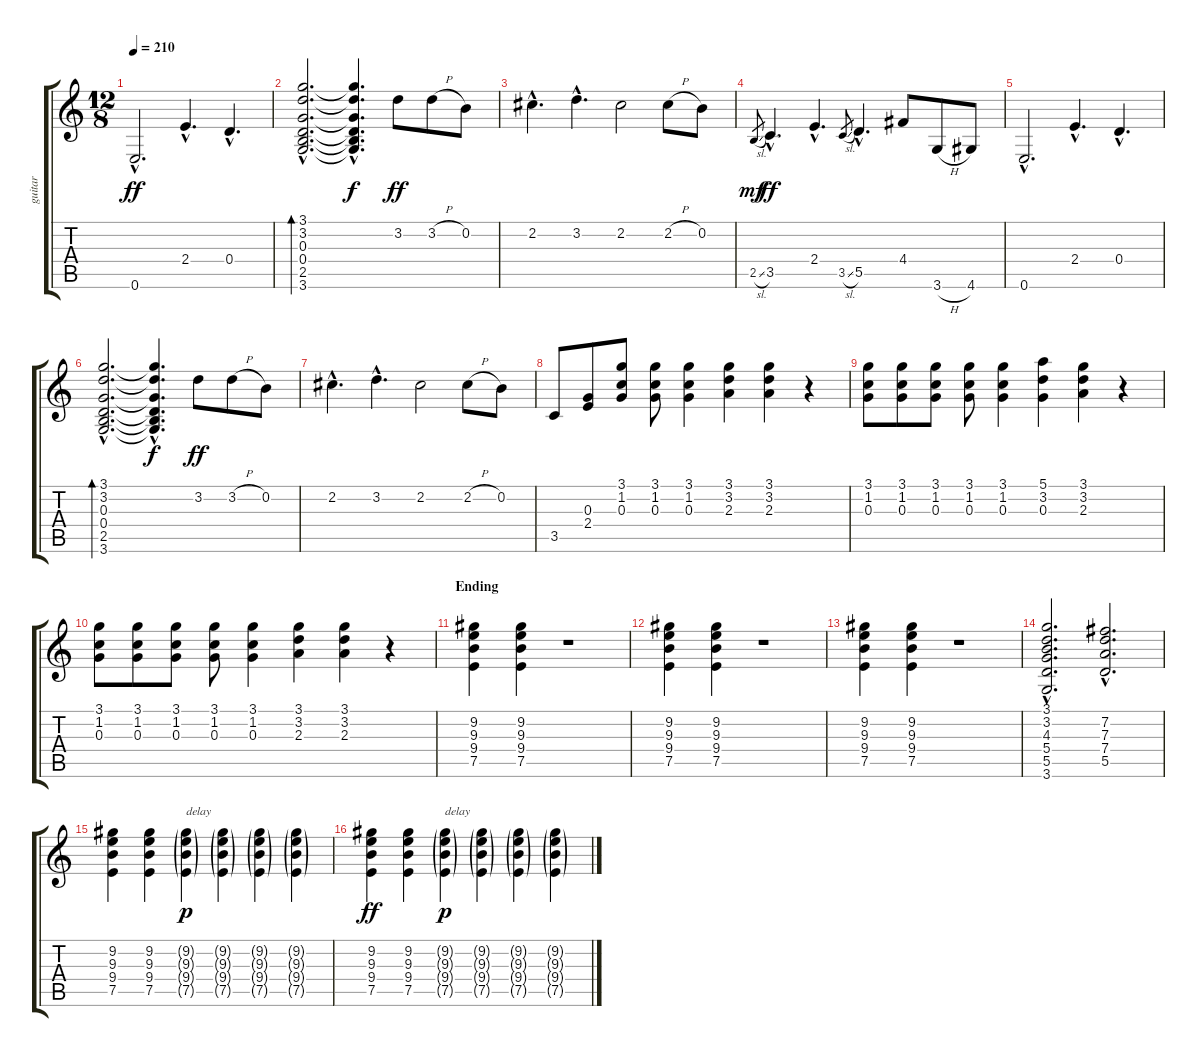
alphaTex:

\track ("guitar" "guitar") {instrument overdrivenguitar}
\staff {score tabs}
\tuning (E4 B3 G3 D3 A2 E2) {hide}
\ts (12 8)
\tempo 210
\clef g2
\ks c
0.6{hac}.2{d dy ff} 2.4{hac}.4{d} 0.4{hac}.4{d} |
(3.1{hac} 3.2{hac} 0.3{hac} 0.4{hac} 2.5{hac} 3.6{hac}).2{d bd 240} (3.1{hac t} 3.2{hac t} 0.3{hac t} 0.4{hac t} 2.5{hac t} 3.6{hac t}).4{d dy f} 3.2.8{dy ff} 3.2{h}.8 0.2.8 |
2.2{hac}.4{d} 3.2{hac}.4{d} 2.2.2 2.2{h}.8 0.2.8 |
2.5{sl}.8{gr dy mf} 3.5{hac}.4{d dy ff} 2.4{hac}.4{d} 3.5{sl}.8{gr} 5.5{hac}.4{d} 4.4.8 3.6{h}.8 4.6.8 |
0.6{hac}.2{d} 2.4{hac}.4{d} 0.4{hac}.4{d} |
(3.1{hac} 3.2{hac} 0.3{hac} 0.4{hac} 2.5{hac} 3.6{hac}).2{d bd 240} (3.1{hac t} 3.2{hac t} 0.3{hac t} 0.4{hac t} 2.5{hac t} 3.6{hac t}).4{d dy f} 3.2.8{dy ff} 3.2{h}.8 0.2.8 |
2.2{hac}.4{d} 3.2{hac}.4{d} 2.2.2 2.2{h}.8 0.2.8 |
3.5.8 (0.3 2.4).8 (3.1 1.2 0.3).8 (3.1 1.2 0.3).8 (3.1 1.2 0.3).4 (3.1 3.2 2.3).4 (3.1 3.2 2.3).4 r.4 |
(3.1 1.2 0.3).8 (3.1 1.2 0.3).8 (3.1 1.2 0.3).8 (3.1 1.2 0.3).8 (3.1 1.2 0.3).4 (5.1 3.2 0.3).4 (3.1 3.2 2.3).4 r.4 |
(3.1 1.2 0.3).8 (3.1 1.2 0.3).8 (3.1 1.2 0.3).8 (3.1 1.2 0.3).8 (3.1 1.2 0.3).4 (3.1 3.2 2.3).4 (3.1 3.2 2.3).4 r.4 |
\section ("" "Ending")
(9.2 9.3 9.4 7.5).4 (9.2 9.3 9.4 7.5).4 r.1 |
(9.2 9.3 9.4 7.5).4 (9.2 9.3 9.4 7.5).4 r.1 |
(9.2 9.3 9.4 7.5).4 (9.2 9.3 9.4 7.5).4 r.1 |
(3.1{hac} 3.2{hac} 4.3{hac} 5.4{hac} 5.5{hac} 3.6{hac}).2{d} (7.2{hac} 7.3{hac} 7.4{hac} 5.5{hac}).2{d} |
(9.2 9.3 9.4 7.5).4 (9.2 9.3 9.4 7.5).4 (9.2{g} 9.3{g} 9.4{g} 7.5{g}).4{txt "delay" dy p} (9.2{g} 9.3{g} 9.4{g} 7.5{g}).4 (9.2{g} 9.3{g} 9.4{g} 7.5{g}).4 (9.2{g} 9.3{g} 9.4{g} 7.5{g}).4 |
(9.2 9.3 9.4 7.5).4{dy ff} (9.2 9.3 9.4 7.5).4 (9.2{g} 9.3{g} 9.4{g} 7.5{g}).4{txt "delay" dy p} (9.2{g} 9.3{g} 9.4{g} 7.5{g}).4 (9.2{g} 9.3{g} 9.4{g} 7.5{g}).4 (9.2{g} 9.3{g} 9.4{g} 7.5{g}).4
